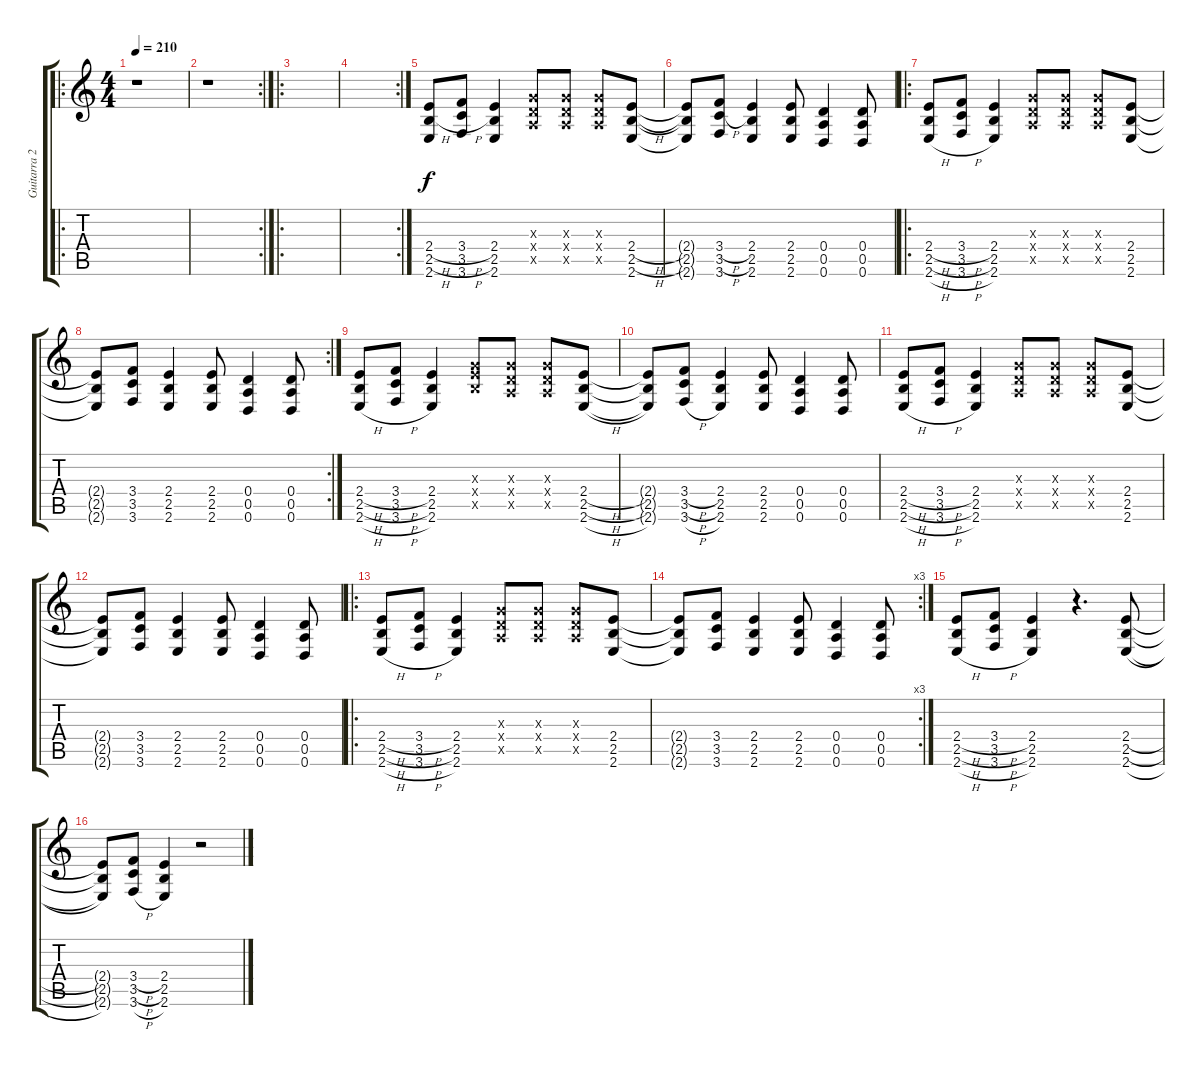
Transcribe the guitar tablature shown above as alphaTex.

\track ("Guitarra 2" "Guitarra 2") {instrument overdrivenguitar}
\staff {score tabs}
\tuning (E4 B3 G3 D3 A2 D2) {hide}
\ro
\ts (4 4)
\tempo 210
\clef g2
\ks c
r.1{dy f instrument overdrivenguitar} |
\rc 2
r.1 |
\ro
|
\rc 2
|
(2.4{h} 2.5{h} 2.6).8 (3.4{h} 3.5{h} 3.6).8 (2.4 2.5 2.6).4 (0.3{x} 0.4{x} 0.5{x}).8 (0.3{x} 0.4{x} 0.5{x}).8 (0.3{x} 0.4{x} 0.5{x}).8 (2.4{h} 2.5{h} 2.6).8 |
(2.4{t} 2.5{t} 2.6{t}).8 (3.4{h} 3.5{h} 3.6).8 (2.4 2.5 2.6).4 (2.4 2.5 2.6).8 (0.4 0.5 0.6).4 (0.4 0.5 0.6).8 |
\ro
(2.4{h} 2.5{h} 2.6{h}).8 (3.4{h} 3.5{h} 3.6{h}).8 (2.4 2.5 2.6).4 (0.3{x} 0.4{x} 0.5{x}).8 (0.3{x} 0.4{x} 0.5{x}).8 (0.3{x} 0.4{x} 0.5{x}).8 (2.4 2.5 2.6).8 |
\rc 2
(2.4{t} 2.5{t} 2.6{t}).8 (3.4 3.5 3.6).8 (2.4 2.5 2.6).4 (2.4 2.5 2.6).8 (0.4 0.5 0.6).4 (0.4 0.5 0.6).8 |
(2.4{h} 2.5{h} 2.6{h}).8 (3.4{h} 3.5{h} 3.6{h}).8 (2.4 2.5 2.6).4 (0.3{x} 2.4{x} 2.5{x}).8 (0.3{x} 0.4{x} 0.5{x}).8 (0.3{x} 0.4{x} 0.5{x}).8 (2.4{h} 2.5{h} 2.6{h}).8 |
(2.4{t} 2.5{t} 2.6{t}).8 (3.4{h} 3.5{h} 3.6{h}).8 (2.4 2.5 2.6).4 (2.4 2.5 2.6).8 (0.4 0.5 0.6).4 (0.4 0.5 0.6).8 |
(2.4{h} 2.5{h} 2.6{h}).8 (3.4{h} 3.5{h} 3.6{h}).8 (2.4 2.5 2.6).4 (0.3{x} 0.4{x} 0.5{x}).8 (0.3{x} 0.4{x} 0.5{x}).8 (0.3{x} 0.4{x} 0.5{x}).8 (2.4 2.5 2.6).8 |
(2.4{t} 2.5{t} 2.6{t}).8 (3.4 3.5 3.6).8 (2.4 2.5 2.6).4 (2.4 2.5 2.6).8 (0.4 0.5 0.6).4 (0.4 0.5 0.6).8 |
\ro
(2.4{h} 2.5{h} 2.6{h}).8 (3.4{h} 3.5{h} 3.6{h}).8 (2.4 2.5 2.6).4 (0.3{x} 0.4{x} 0.5{x}).8 (0.3{x} 0.4{x} 0.5{x}).8 (0.3{x} 0.4{x} 0.5{x}).8 (2.4 2.5 2.6).8 |
\rc 3
(2.4{t} 2.5{t} 2.6{t}).8 (3.4 3.5 3.6).8 (2.4 2.5 2.6).4 (2.4 2.5 2.6).8 (0.4 0.5 0.6).4 (0.4 0.5 0.6).8 |
(2.4{h} 2.5{h} 2.6{h}).8 (3.4{h} 3.5{h} 3.6{h}).8 (2.4 2.5 2.6).4 r.4{d} (2.4{h} 2.5{h} 2.6{h}).8 |
(2.4{t} 2.5{t} 2.6{t}).8 (3.4{h} 3.5{h} 3.6{h}).8 (2.4 2.5 2.6).4 r.2
